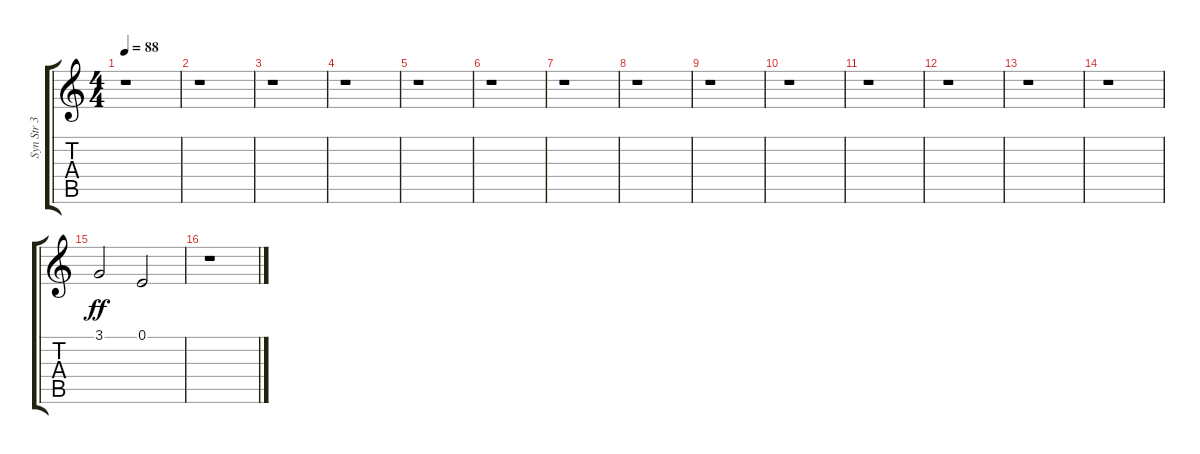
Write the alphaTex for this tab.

\track ("Syn Str 3" "Syn Str 3") {instrument synthstrings1}
\staff {score tabs}
\tuning (E4 B3 G3 D3 A2 E2) {hide}
\ts (4 4)
\tempo 88
\clef g2
\ks c
r.1{dy ff} |
r.1 |
r.1 |
r.1 |
r.1 |
r.1 |
r.1 |
r.1 |
r.1 |
r.1 |
r.1 |
r.1 |
r.1 |
r.1 |
3.1.2 0.1.2 |
r.1
